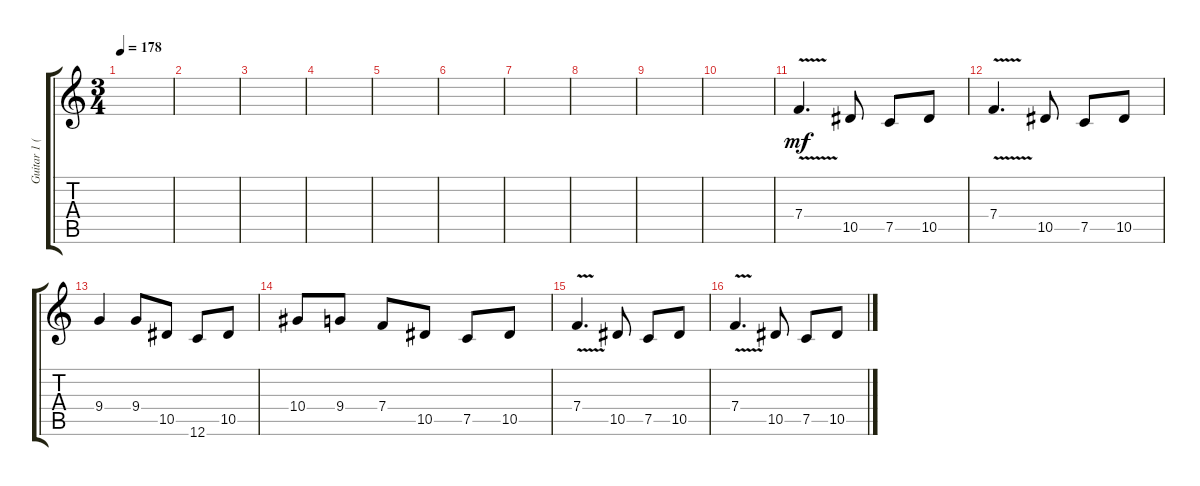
\track ("Guitar 1 (Lead)" "Guitar 1 (") {instrument distortionguitar}
\staff {score tabs}
\tuning (C4 G3 Eb3 Bb2 F2 C2) {hide}
\ts (3 4)
\tempo 178
\clef g2
\ks c
|
|
|
|
|
|
|
|
|
|
7.4{v}.4{d dy mf balance 2} 10.5.8 7.5.8 10.5.8 |
7.4{v}.4{d} 10.5.8 7.5.8 10.5.8 |
9.4.4 9.4.8 10.5.8 12.6.8 10.5.8 |
10.4.8 9.4.8 7.4.8 10.5.8 7.5.8 10.5.8 |
7.4{v}.4{d} 10.5.8 7.5.8 10.5.8 |
7.4{v}.4{d} 10.5.8 7.5.8 10.5.8
